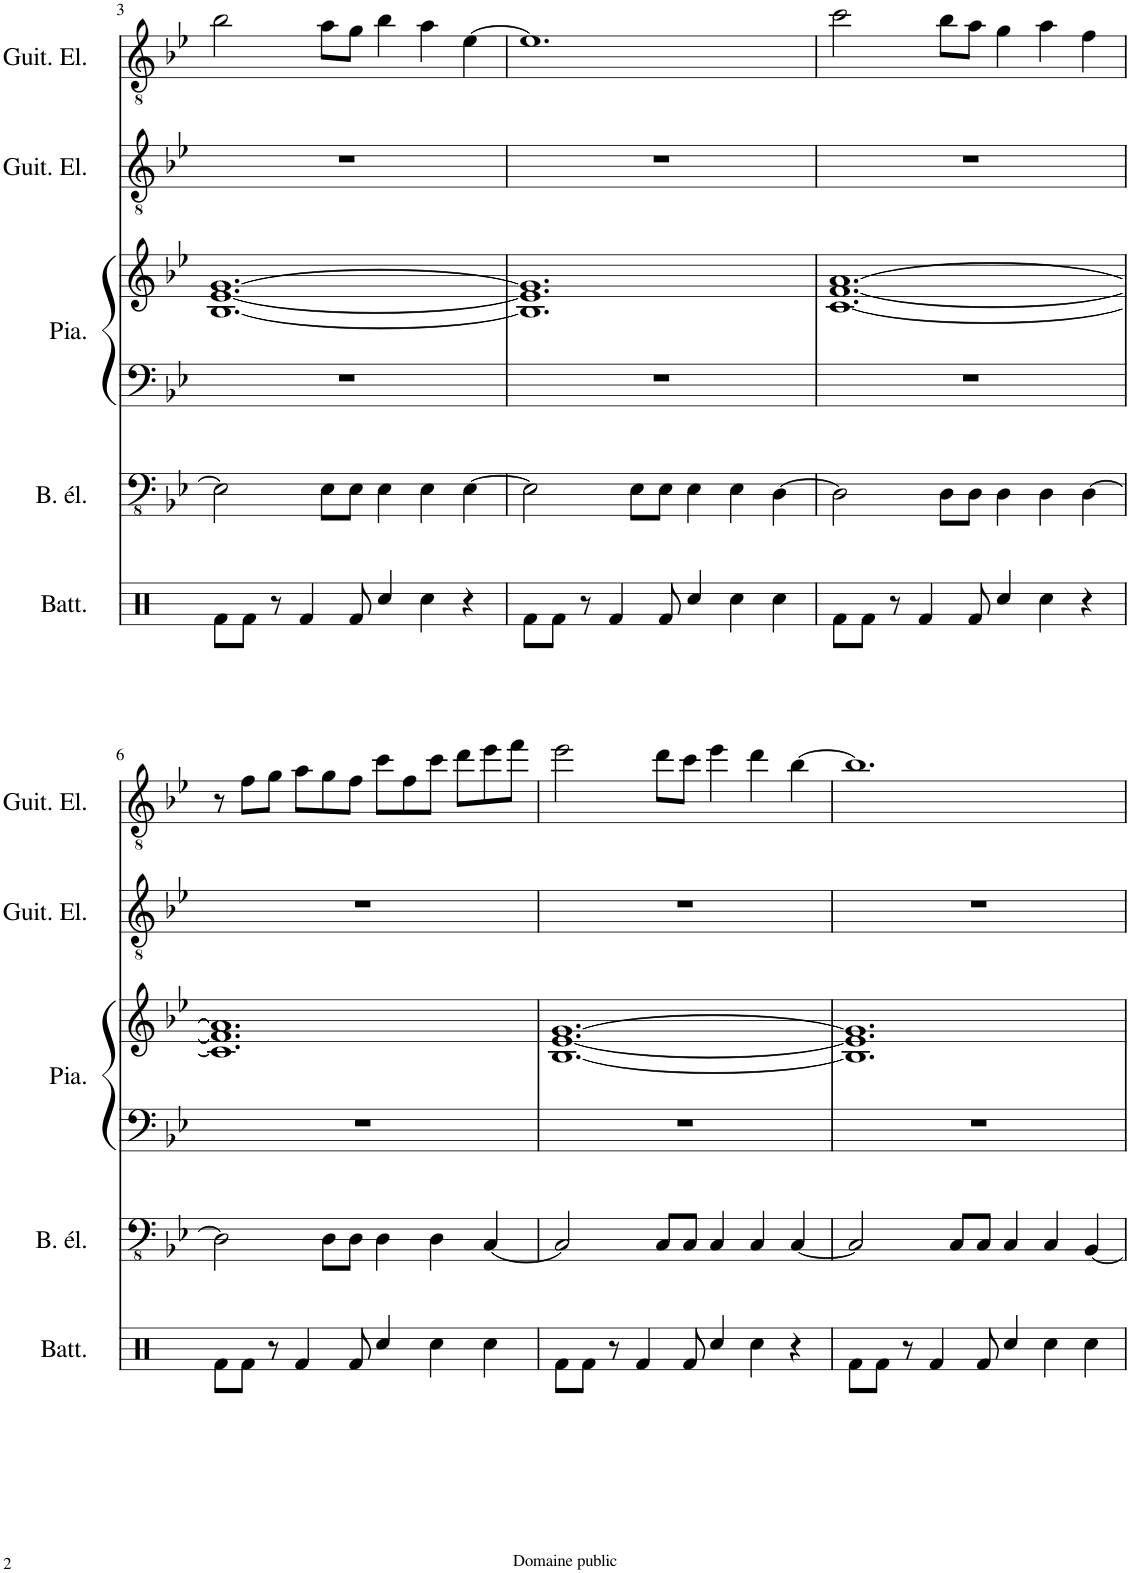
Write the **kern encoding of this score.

**kern	**kern	**kern	**kern	**kern	**kern
*part5	*part4	*part3	*part3	*part2	*part1
*staff6	*staff5	*staff4	*staff3	*staff2	*staff1
*I"Batterie	*I"Basse électrique	*I"Piano	*	*I"Guitare électrique	*I"Guitare électrique
*I'Batt.	*I'B. él.	*I'Pia.	*	*I'Guit. El.	*I'Guit. El.
!!LO:PB:g=z
*clefX	*clefFv4	*clefF4	*clefG2	*clefGv2	*clefGv2
*k[]	*k[b-e-]	*k[b-e-]	*k[b-e-]	*k[b-e-]	*k[b-e-]
*M12/8	*M12/8	*M12/8	*M12/8	*M12/8	*M12/8
=3	=3	=3	=3	=3	=3
8Rf\L	2EE-\]	1.r	[1.B- [1.e- [1.g	1.r	2b-\
8Rf\J	.	.	.	.	.
8r	.	.	.	.	.
4Rf/	.	.	.	.	.
.	8EE-\L	.	.	.	8a\L
8Rf/	8EE-\J	.	.	.	8g\J
4Rcc/	4EE-\	.	.	.	4b-\
4Rcc\	4EE-\	.	.	.	4a\
4r	[4EE-\	.	.	.	[4e-\
=4	=4	=4	=4	=4	=4
8Rf\L	2EE-\]	1.r	1.B-] 1.e-] 1.g]	1.r	1.e-]
8Rf\J	.	.	.	.	.
8r	.	.	.	.	.
4Rf/	.	.	.	.	.
.	8EE-\L	.	.	.	.
8Rf/	8EE-\J	.	.	.	.
4Rcc/	4EE-\	.	.	.	.
4Rcc\	4EE-\	.	.	.	.
4Rcc\	[4DD\	.	.	.	.
=5	=5	=5	=5	=5	=5
8Rf\L	2DD\]	1.r	[1.c [1.f [1.a	1.r	2cc\
8Rf\J	.	.	.	.	.
8r	.	.	.	.	.
4Rf/	.	.	.	.	.
.	8DD\L	.	.	.	8b-\L
8Rf/	8DD\J	.	.	.	8a\J
4Rcc/	4DD\	.	.	.	4g\
4Rcc\	4DD\	.	.	.	4a\
4r	[4DD\	.	.	.	4f\
!!LO:LB:g=z
=6	=6	=6	=6	=6	=6
8Rf\L	2DD\]	1.r	1.c] 1.f] 1.a]	1.r	8r
8Rf\J	.	.	.	.	8f\L
8r	.	.	.	.	8g\J
4Rf/	.	.	.	.	8a\L
.	8DD\L	.	.	.	8g\
8Rf/	8DD\J	.	.	.	8f\J
4Rcc/	4DD\	.	.	.	8cc\L
.	.	.	.	.	8f\
4Rcc\	4DD\	.	.	.	8cc\J
.	.	.	.	.	8dd\L
4Rcc\	[4CC/	.	.	.	8ee-\
.	.	.	.	.	8ff\J
=7	=7	=7	=7	=7	=7
8Rf\L	2CC/]	1.r	[1.B- [1.e- [1.g	1.r	2ee-\
8Rf\J	.	.	.	.	.
8r	.	.	.	.	.
4Rf/	.	.	.	.	.
.	8CC/L	.	.	.	8dd\L
8Rf/	8CC/J	.	.	.	8cc\J
4Rcc/	4CC/	.	.	.	4ee-\
4Rcc\	4CC/	.	.	.	4dd\
4r	[4CC/	.	.	.	[4b-\
=8	=8	=8	=8	=8	=8
8Rf\L	2CC/]	1.r	1.B-] 1.e-] 1.g]	1.r	1.b-]
8Rf\J	.	.	.	.	.
8r	.	.	.	.	.
4Rf/	.	.	.	.	.
.	8CC/L	.	.	.	.
8Rf/	8CC/J	.	.	.	.
4Rcc/	4CC/	.	.	.	.
4Rcc\	4CC/	.	.	.	.
4Rcc\	[4BBB-/	.	.	.	.
=	=	=	=	=	=
*-	*-	*-	*-	*-	*-
